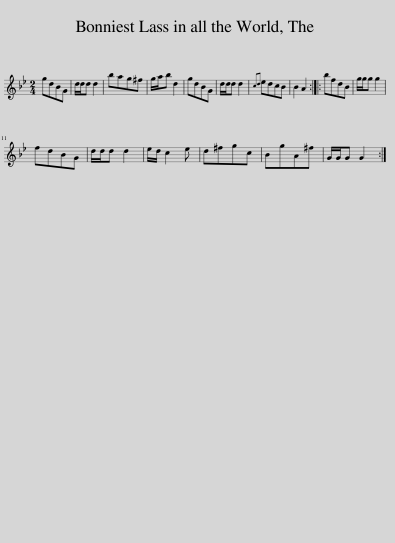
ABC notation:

X:1
L:1/8
M:2/4
I:linebreak $
K:Gmin
V:1 treble
V:1
 gdBG | d/d/d d2 | bag^f | g/a/b d2 | gdBG | %5
 d/d/d d2 |{cd} edcB | B2 A2 :: bfdB | g/g/g g2 |$ %10
 fdBG | d/d/d d2 | e/d/ c2 e | d^fgc | BgA^f | %15
 G/G/G G2 :| %16
